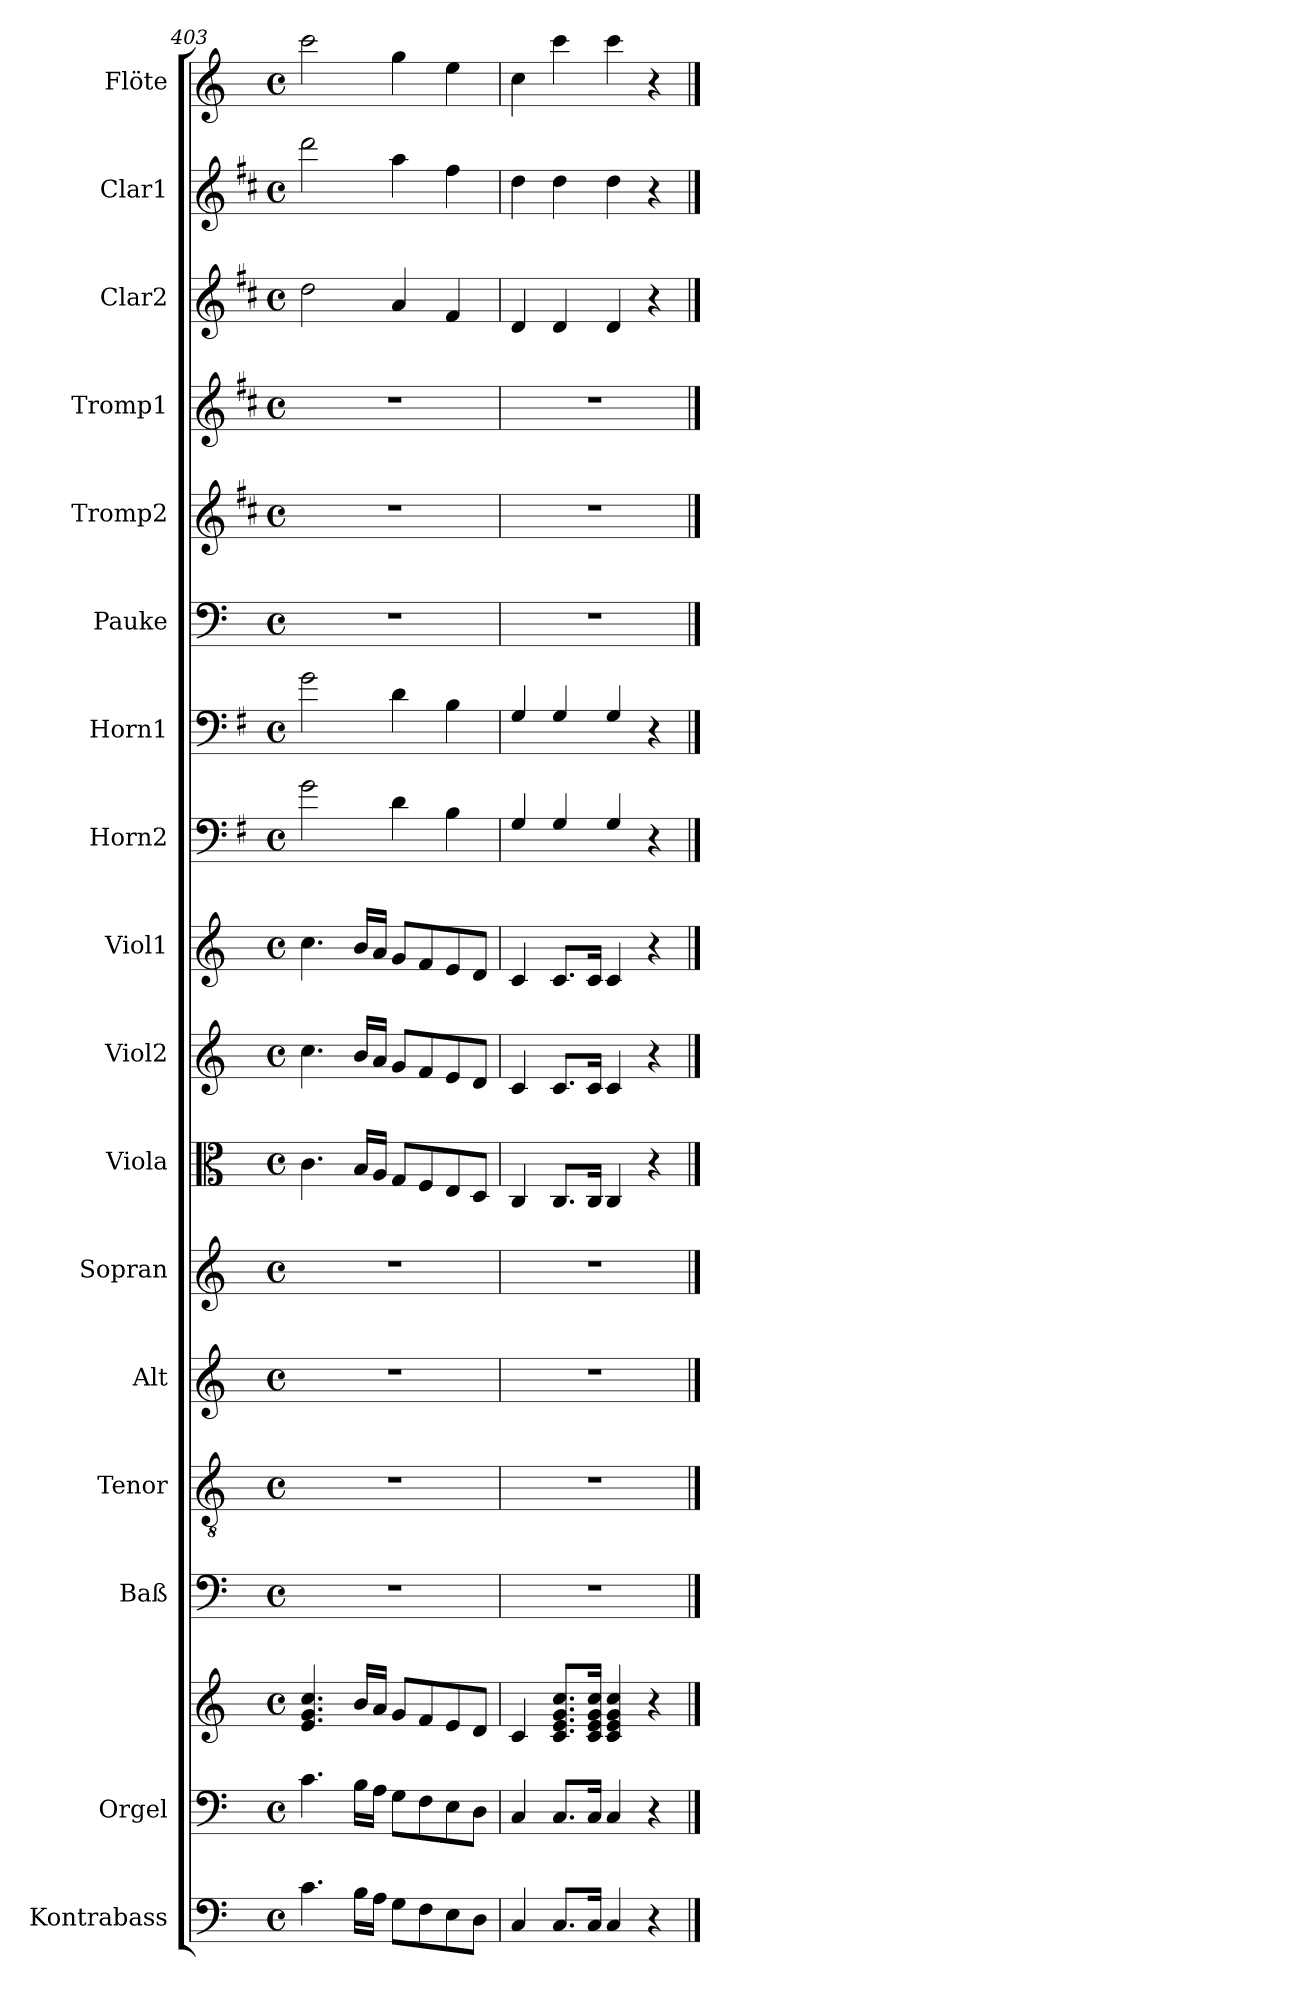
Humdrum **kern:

**kern	**kern	**kern	**kern	**kern	**kern	**kern	**kern	**kern	**kern	**kern	**kern	**kern	**kern	**kern	**kern	**kern	**kern
*part17	*part16	*part16	*part15	*part14	*part13	*part12	*part11	*part10	*part9	*part8	*part7	*part6	*part5	*part4	*part3	*part2	*part1
*staff18	*staff17	*staff16	*staff15	*staff14	*staff13	*staff12	*staff11	*staff10	*staff9	*staff8	*staff7	*staff6	*staff5	*staff4	*staff3	*staff2	*staff1
*I"Kontrabass	*I"Orgel	*	*I"Baß	*I"Tenor	*I"Alt	*I"Sopran	*I"Viola	*I"Viol2	*I"Viol1	*I"Horn2	*I"Horn1	*I"Pauke	*I"Tromp2	*I"Tromp1	*I"Clar2	*I"Clar1	*I"Flöte
*I'Kb	*	*	*I'B	*I'T	*I'A	*I'S	*I'Vla	*I'Vl2	*I'Vl1	*I'Hr2	*I'Hr1	*I'Pk	*I'Tr2	*I'Tr1	*I'Cl2	*I'Cl1	*I'Fl
*clefF4	*clefF4	*clefG2	*clefF4	*clefGv2	*clefG2	*clefG2	*clefC3	*clefG2	*clefG2	*clefF4	*clefF4	*clefF4	*clefG2	*clefG2	*clefG2	*clefG2	*clefG2
*ITrd7c12	*	*	*	*	*	*	*	*	*	*ITrd4c7	*ITrd4c7	*	*ITrd1c2	*ITrd1c2	*ITrd1c2	*ITrd1c2	*
*k[]	*k[]	*k[]	*k[]	*k[]	*k[]	*k[]	*k[]	*k[]	*k[]	*k[]	*k[]	*k[]	*k[]	*k[]	*k[]	*k[]	*k[]
*C:	*C:	*C:	*C:	*C:	*C:	*C:	*C:	*C:	*C:	*C:	*C:	*C:	*C:	*C:	*C:	*C:	*C:
*M4/4	*M4/4	*M4/4	*M4/4	*M4/4	*M4/4	*M4/4	*M4/4	*M4/4	*M4/4	*M4/4	*M4/4	*M4/4	*M4/4	*M4/4	*M4/4	*M4/4	*M4/4
*met(c)	*met(c)	*met(c)	*met(c)	*met(c)	*met(c)	*met(c)	*met(c)	*met(c)	*met(c)	*met(c)	*met(c)	*met(c)	*met(c)	*met(c)	*met(c)	*met(c)	*met(c)
=403	=403	=403	=403	=403	=403	=403	=403	=403	=403	=403	=403	=403	=403	=403	=403	=403	=403
4.C\	4.c\	4.e/ 4.g/ 4.cc/	1r	1r	1r	1r	4.c\	4.cc\	4.cc\	2c\	2c\	1r	1r	1r	2cc\	2ccc\	2ccc\
16BB\LL	16B\LL	16b/LL	.	.	.	.	16B/LL	16b/LL	16b/LL	.	.	.	.	.	.	.	.
16AA\JJ	16A\JJ	16a/JJ	.	.	.	.	16A/JJ	16a/JJ	16a/JJ	.	.	.	.	.	.	.	.
8GG\L	8G\L	8g/L	.	.	.	.	8G/L	8g/L	8g/L	4G\	4G\	.	.	.	4g/	4gg\	4gg\
8FF\	8F\	8f/	.	.	.	.	8F/	8f/	8f/	.	.	.	.	.	.	.	.
8EE\	8E\	8e/	.	.	.	.	8E/	8e/	8e/	4E\	4E\	.	.	.	4e/	4ee\	4ee\
8DD\J	8D\J	8d/J	.	.	.	.	8D/J	8d/J	8d/J	.	.	.	.	.	.	.	.
=404	=404	=404	=404	=404	=404	=404	=404	=404	=404	=404	=404	=404	=404	=404	=404	=404	=404
4CC/	4C/	4c/	1r	1r	1r	1r	4C/	4c/	4c/	4C/	4C/	1r	1r	1r	4c/	4cc\	4cc\
8.CC/L	8.C/L	8.c/ 8.e/ 8.g/ 8.cc/L	.	.	.	.	8.C/L	8.c/L	8.c/L	4C/	4C/	.	.	.	4c/	4cc\	4ccc\
16CC/Jk	16C/Jk	16c/ 16e/ 16g/ 16cc/Jk	.	.	.	.	16C/Jk	16c/Jk	16c/Jk	.	.	.	.	.	.	.	.
4CC/	4C/	4c/ 4e/ 4g/ 4cc/	.	.	.	.	4C/	4c/	4c/	4C/	4C/	.	.	.	4c/	4cc\	4ccc\
4r	4r	4r	.	.	.	.	4r	4r	4r	4r	4r	.	.	.	4r	4r	4r
==	==	==	==	==	==	==	==	==	==	==	==	==	==	==	==	==	==
*-	*-	*-	*-	*-	*-	*-	*-	*-	*-	*-	*-	*-	*-	*-	*-	*-	*-
